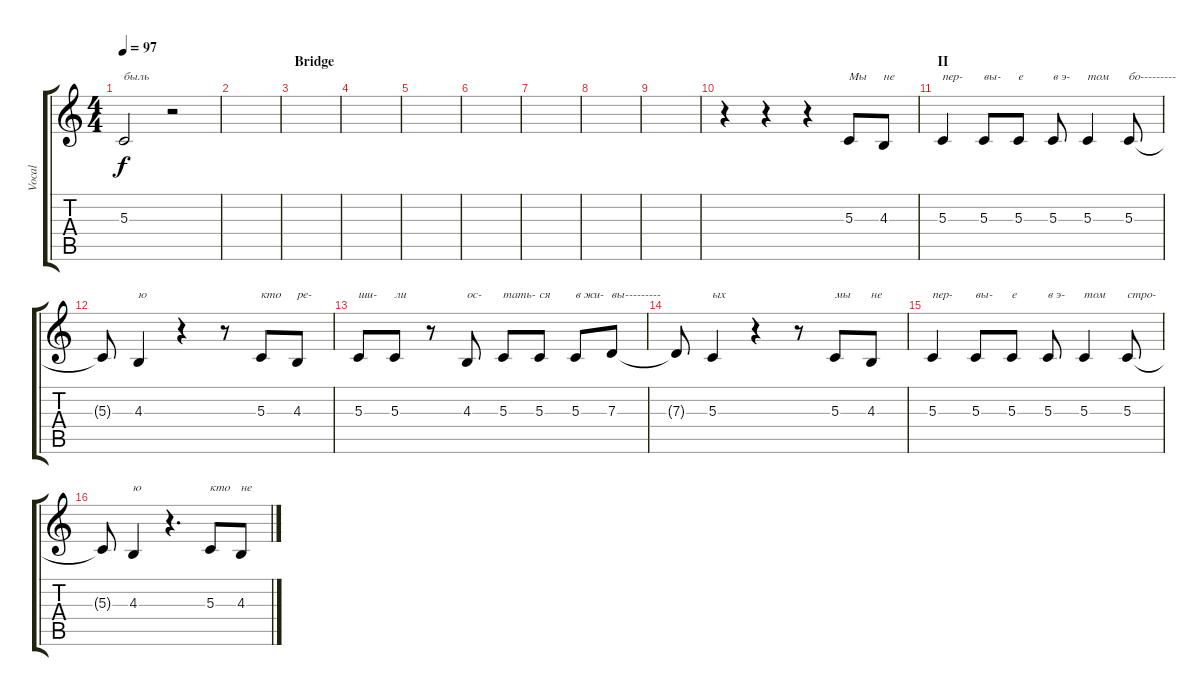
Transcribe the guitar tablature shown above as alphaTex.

\track ("Vocal" "Vocal") {instrument oboe}
\staff {score tabs}
\tuning (E4 B3 G3 D3 A2 E2) {hide}
\ts (4 4)
\tempo 97
\clef g2
\ks c
5.3.2{txt "быль" dy f} r.2 |
|
\section ("" "Bridge")
|
|
|
|
|
|
|
r.4 r.4 r.4 5.3.8{txt "Мы"} 4.3.8{txt "не"} |
\section ("" "II")
5.3.4{txt "пер-"} 5.3.8{txt "вы-"} 5.3.8{txt "е"} 5.3.8{txt "в э-"} 5.3.4{txt "том"} 5.3.8{txt "бо---------"} |
5.3{t}.8 4.3.4{txt "ю"} r.4 r.8 5.3.8{txt "кто"} 4.3.8{txt "ре-"} |
5.3.8{txt "ши-"} 5.3.8{txt "ли"} r.8 4.3.8{txt "ос-"} 5.3.8{txt "тать-"} 5.3.8{txt "ся"} 5.3.8{txt "в жи-"} 7.3.8{txt "вы---------"} |
7.3{t}.8 5.3.4{txt "ых"} r.4 r.8 5.3.8{txt "мы"} 4.3.8{txt "не"} |
5.3.4{txt "пер-"} 5.3.8{txt "вы-"} 5.3.8{txt "е"} 5.3.8{txt "в э-"} 5.3.4{txt "том"} 5.3.8{txt "стро-"} |
5.3{t}.8 4.3.4{txt "ю"} r.4{d} 5.3.8{txt "кто"} 4.3.8{txt "не"}
